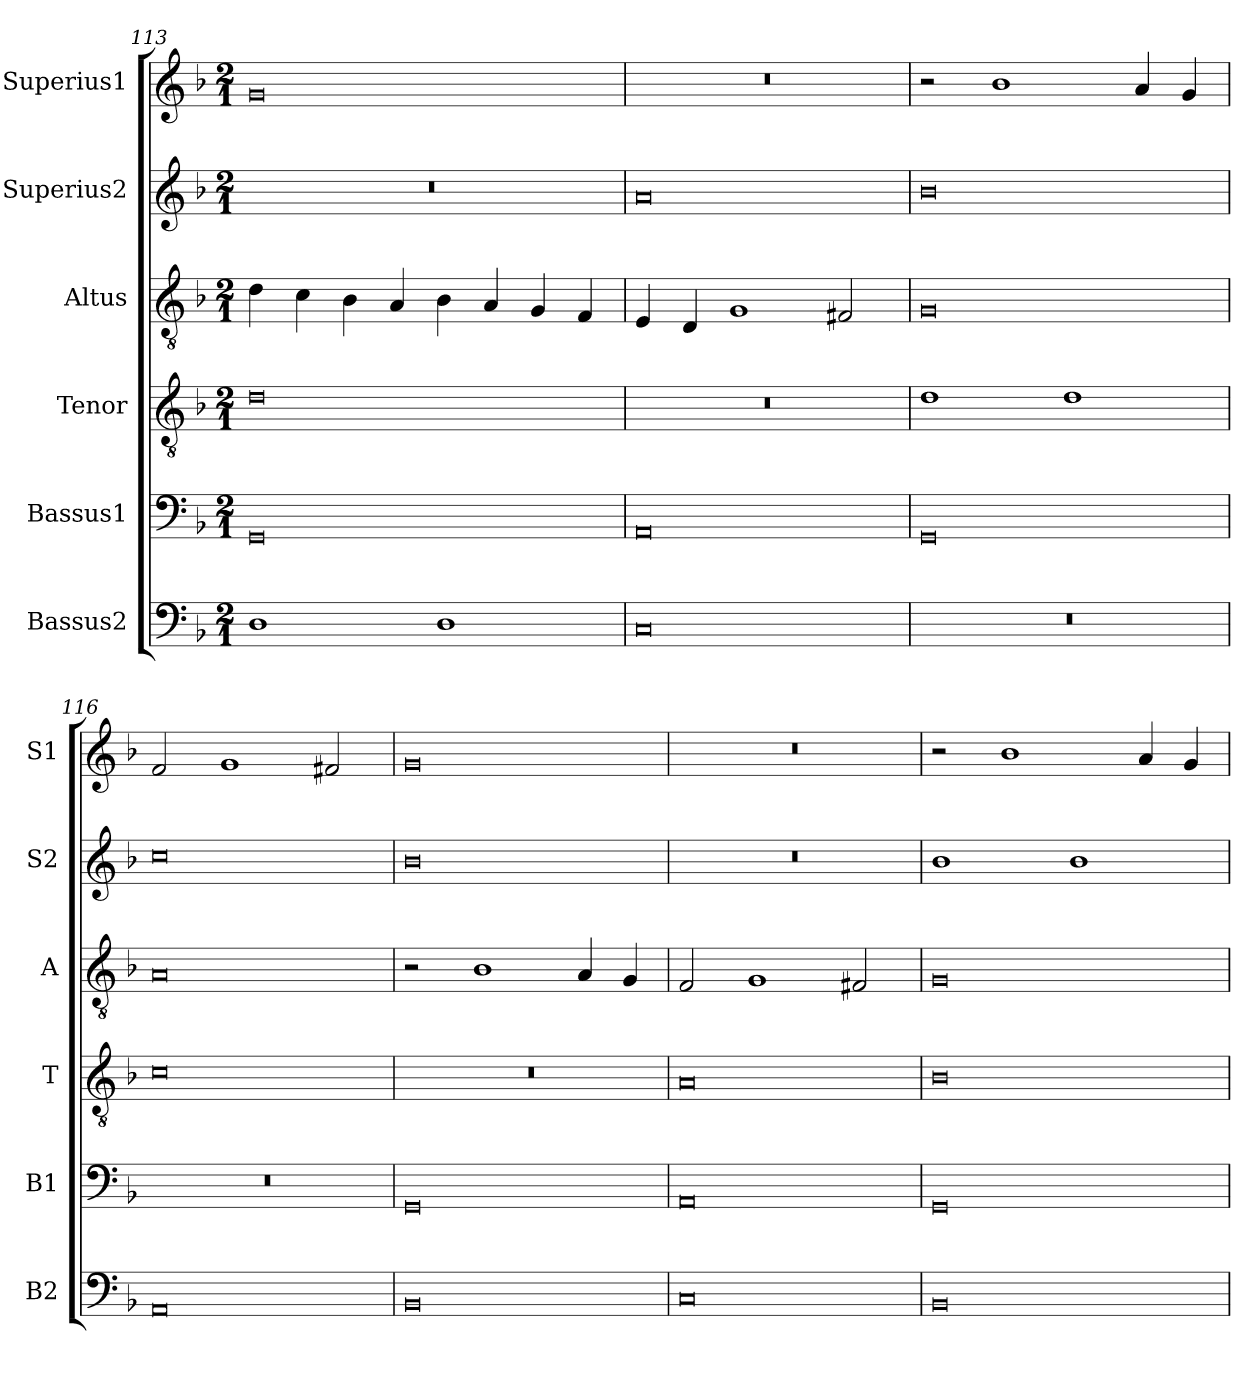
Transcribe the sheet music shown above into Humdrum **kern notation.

**kern	**kern	**kern	**kern	**kern	**kern
*part6	*part5	*part4	*part3	*part2	*part1
*staff6	*staff5	*staff4	*staff3	*staff2	*staff1
*I"Bassus2	*I"Bassus1	*I"Tenor	*I"Altus	*I"Superius2	*I"Superius1
*I'B2	*I'B1	*I'T	*I'A	*I'S2	*I'S1
*clefF4	*clefF4	*clefGv2	*clefGv2	*clefG2	*clefG2
*k[b-]	*k[b-]	*k[b-]	*k[b-]	*k[b-]	*k[b-]
*M2/1	*M2/1	*M2/1	*M2/1	*M2/1	*M2/1
=113	=113	=113	=113	=113	=113
1D	0GG	0d	4d\	0r	0g
.	.	.	4c\	.	.
.	.	.	4B-\	.	.
.	.	.	4A/	.	.
1D	.	.	4B-\	.	.
.	.	.	4A/	.	.
.	.	.	4G/	.	.
.	.	.	4F/	.	.
=114	=114	=114	=114	=114	=114
0C	0AA	0r	4E/	0a	0r
.	.	.	4D/	.	.
.	.	.	1G	.	.
.	.	.	2F#X/	.	.
=115	=115	=115	=115	=115	=115
0r	0GG	1d	0G	0b-	2r
.	.	.	.	.	1b-
.	.	1d	.	.	.
.	.	.	.	.	4a/
.	.	.	.	.	4g/
=116	=116	=116	=116	=116	=116
0AA	0r	0c	0A	0cc	2f/
.	.	.	.	.	1g
.	.	.	.	.	2f#X/
=117	=117	=117	=117	=117	=117
0BB-	0GG	0r	2r	0b-	0g
.	.	.	1B-	.	.
.	.	.	4A/	.	.
.	.	.	4G/	.	.
=118	=118	=118	=118	=118	=118
0C	0AA	0A	2F/	0r	0r
.	.	.	1G	.	.
.	.	.	2F#X/	.	.
=119	=119	=119	=119	=119	=119
0BB-	0GG	0B-	0G	1b-	2r
.	.	.	.	.	1b-
.	.	.	.	1b-	.
.	.	.	.	.	4a/
.	.	.	.	.	4g/
=	=	=	=	=	=
*-	*-	*-	*-	*-	*-
